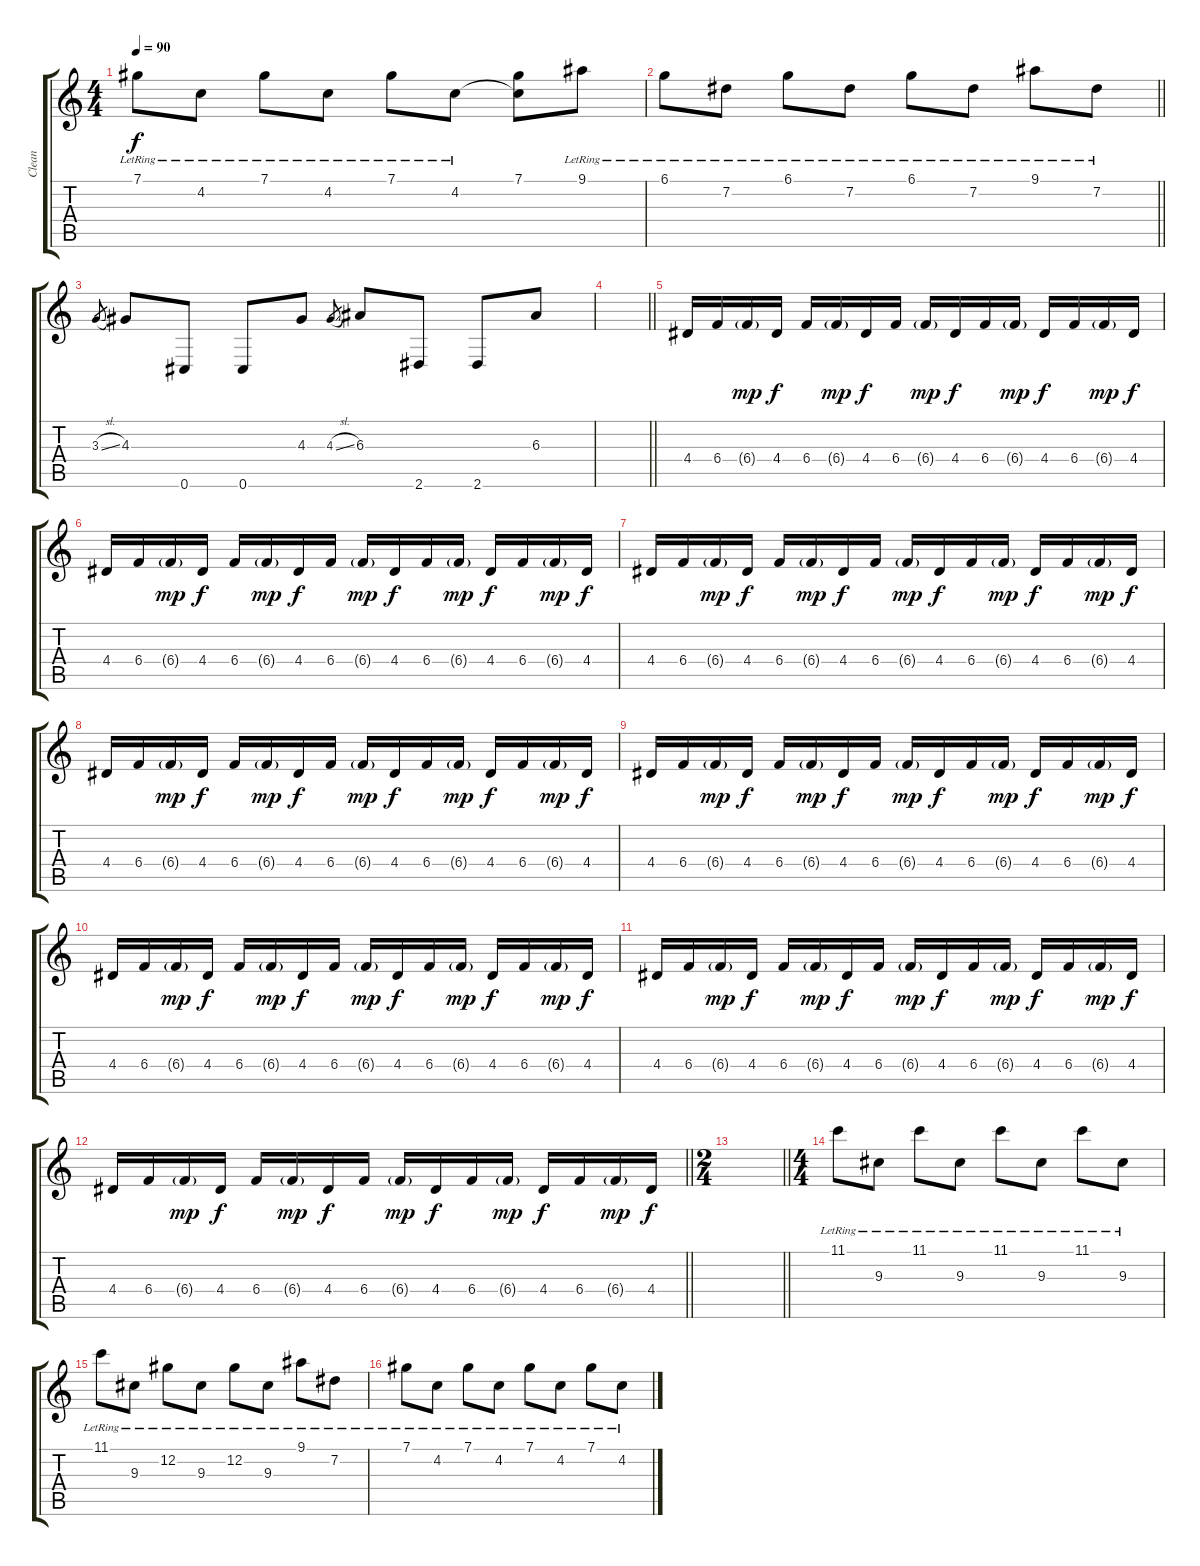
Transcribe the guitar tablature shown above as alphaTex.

\track ("Clean" "Clean") {instrument electricguitarjazz}
\staff {score tabs}
\tuning (Db4 Ab3 E3 B2 Gb2 Db2) {hide}
\ts (4 4)
\tempo 90
\clef g2
\ks c
7.1{lr}.8{dy f} 4.2{lr}.8 7.1{lr}.8 4.2{lr}.8 7.1{lr}.8 4.2{lr}.8 (7.1 4.2{t}).8 9.1{lr}.8 |
\barLineRight lightlight
6.1{lr}.8 7.2{lr}.8 6.1{lr}.8 7.2{lr}.8 6.1{lr}.8 7.2{lr}.8 9.1{lr}.8 7.2{lr}.8 |
3.3{sl}.8{gr} 4.3.8{instrument distortionguitar} 0.6.8 0.6.8 4.3.8 4.3{sl}.8{gr} 6.3.8 2.6.8 2.6.8 6.3.8 |
\barLineRight lightlight
|
\section ("" "")
4.4.16 6.4.16 6.4{g}.16{dy mp} 4.4.16{dy f} 6.4.16 6.4{g}.16{dy mp} 4.4.16{dy f} 6.4.16 6.4{g}.16{dy mp} 4.4.16{dy f} 6.4.16 6.4{g}.16{dy mp} 4.4.16{dy f} 6.4.16 6.4{g}.16{dy mp} 4.4.16{dy f} |
4.4.16 6.4.16 6.4{g}.16{dy mp} 4.4.16{dy f} 6.4.16 6.4{g}.16{dy mp} 4.4.16{dy f} 6.4.16 6.4{g}.16{dy mp} 4.4.16{dy f} 6.4.16 6.4{g}.16{dy mp} 4.4.16{dy f} 6.4.16 6.4{g}.16{dy mp} 4.4.16{dy f} |
4.4.16 6.4.16 6.4{g}.16{dy mp} 4.4.16{dy f} 6.4.16 6.4{g}.16{dy mp} 4.4.16{dy f} 6.4.16 6.4{g}.16{dy mp} 4.4.16{dy f} 6.4.16 6.4{g}.16{dy mp} 4.4.16{dy f} 6.4.16 6.4{g}.16{dy mp} 4.4.16{dy f} |
4.4.16 6.4.16 6.4{g}.16{dy mp} 4.4.16{dy f} 6.4.16 6.4{g}.16{dy mp} 4.4.16{dy f} 6.4.16 6.4{g}.16{dy mp} 4.4.16{dy f} 6.4.16 6.4{g}.16{dy mp} 4.4.16{dy f} 6.4.16 6.4{g}.16{dy mp} 4.4.16{dy f} |
4.4.16 6.4.16 6.4{g}.16{dy mp} 4.4.16{dy f} 6.4.16 6.4{g}.16{dy mp} 4.4.16{dy f} 6.4.16 6.4{g}.16{dy mp} 4.4.16{dy f} 6.4.16 6.4{g}.16{dy mp} 4.4.16{dy f} 6.4.16 6.4{g}.16{dy mp} 4.4.16{dy f} |
4.4.16 6.4.16 6.4{g}.16{dy mp} 4.4.16{dy f} 6.4.16 6.4{g}.16{dy mp} 4.4.16{dy f} 6.4.16 6.4{g}.16{dy mp} 4.4.16{dy f} 6.4.16 6.4{g}.16{dy mp} 4.4.16{dy f} 6.4.16 6.4{g}.16{dy mp} 4.4.16{dy f} |
4.4.16 6.4.16 6.4{g}.16{dy mp} 4.4.16{dy f} 6.4.16 6.4{g}.16{dy mp} 4.4.16{dy f} 6.4.16 6.4{g}.16{dy mp} 4.4.16{dy f} 6.4.16 6.4{g}.16{dy mp} 4.4.16{dy f} 6.4.16 6.4{g}.16{dy mp} 4.4.16{dy f} |
\barLineRight lightlight
4.4.16 6.4.16 6.4{g}.16{dy mp} 4.4.16{dy f} 6.4.16 6.4{g}.16{dy mp} 4.4.16{dy f} 6.4.16 6.4{g}.16{dy mp} 4.4.16{dy f} 6.4.16 6.4{g}.16{dy mp} 4.4.16{dy f} 6.4.16 6.4{g}.16{dy mp} 4.4.16{dy f} |
\ts (2 4)
\barLineRight lightlight
|
\ts (4 4)
\section ("" "")
11.1{lr}.8 9.3{lr}.8 11.1{lr}.8 9.3{lr}.8 11.1{lr}.8 9.3{lr}.8 11.1{lr}.8 9.3{lr}.8 |
11.1{lr}.8 9.3{lr}.8 12.2{lr}.8 9.3{lr}.8 12.2{lr}.8 9.3{lr}.8 9.1{lr}.8 7.2{lr}.8 |
7.1{lr}.8 4.2{lr}.8 7.1{lr}.8 4.2{lr}.8 7.1{lr}.8 4.2{lr}.8 7.1{lr}.8 4.2{lr}.8
